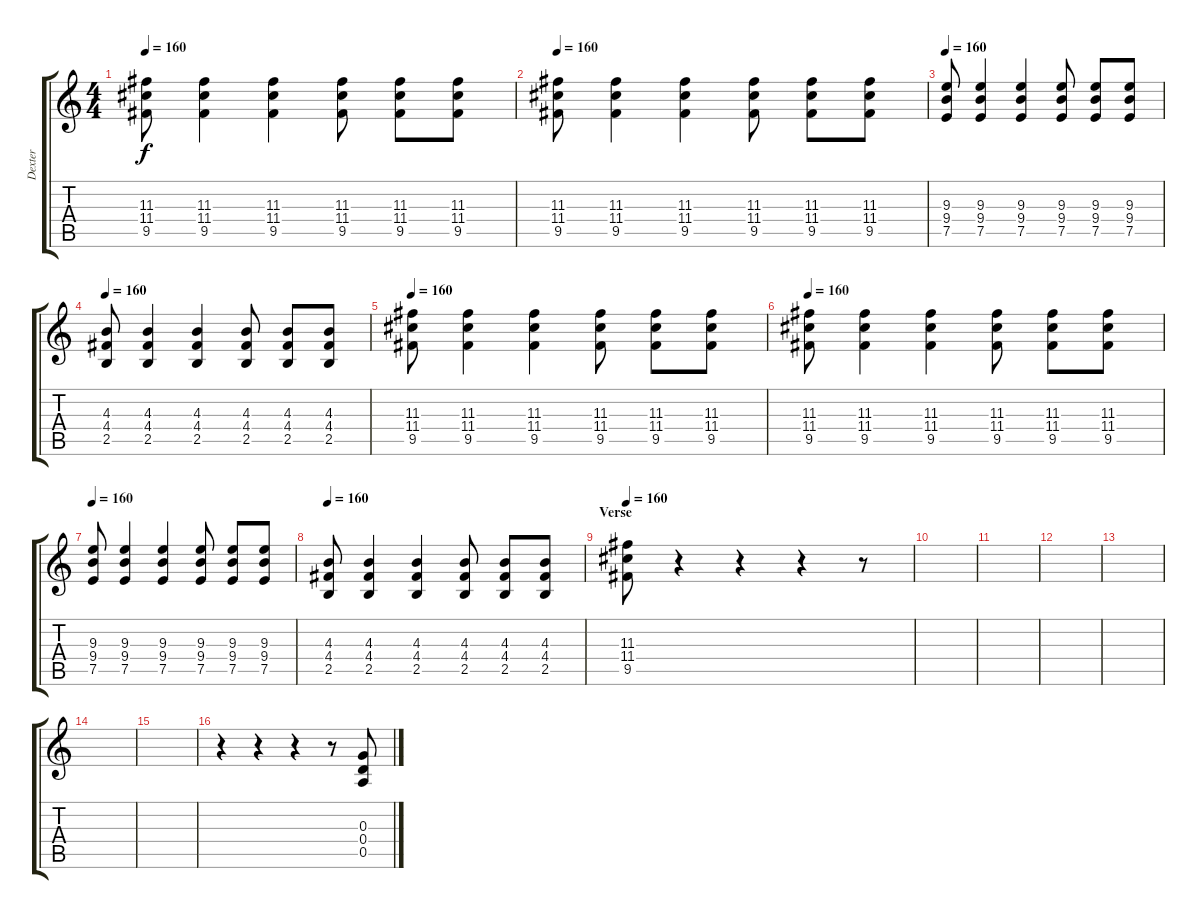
\track ("Dexter" "Dexter") {instrument distortionguitar}
\staff {score tabs}
\tuning (E4 B3 G3 D3 A2 E2) {hide}
\ts (4 4)
\tempo 160
\clef g2
\ks c
(11.3 11.4 9.5).8{dy f} (11.3 11.4 9.5).4 (11.3 11.4 9.5).4 (11.3 11.4 9.5).8 (11.3 11.4 9.5).8 (11.3 11.4 9.5).8 |
\tempo 160
(11.3 11.4 9.5).8 (11.3 11.4 9.5).4 (11.3 11.4 9.5).4 (11.3 11.4 9.5).8 (11.3 11.4 9.5).8 (11.3 11.4 9.5).8 |
\tempo 160
(9.3 9.4 7.5).8 (9.3 9.4 7.5).4 (9.3 9.4 7.5).4 (9.3 9.4 7.5).8 (9.3 9.4 7.5).8 (9.3 9.4 7.5).8 |
\tempo 160
(4.3 4.4 2.5).8 (4.3 4.4 2.5).4 (4.3 4.4 2.5).4 (4.3 4.4 2.5).8 (4.3 4.4 2.5).8 (4.3 4.4 2.5).8 |
\tempo 160
(11.3 11.4 9.5).8 (11.3 11.4 9.5).4 (11.3 11.4 9.5).4 (11.3 11.4 9.5).8 (11.3 11.4 9.5).8 (11.3 11.4 9.5).8 |
\tempo 160
(11.3 11.4 9.5).8 (11.3 11.4 9.5).4 (11.3 11.4 9.5).4 (11.3 11.4 9.5).8 (11.3 11.4 9.5).8 (11.3 11.4 9.5).8 |
\tempo 160
(9.3 9.4 7.5).8 (9.3 9.4 7.5).4 (9.3 9.4 7.5).4 (9.3 9.4 7.5).8 (9.3 9.4 7.5).8 (9.3 9.4 7.5).8 |
\tempo 160
(4.3 4.4 2.5).8 (4.3 4.4 2.5).4 (4.3 4.4 2.5).4 (4.3 4.4 2.5).8 (4.3 4.4 2.5).8 (4.3 4.4 2.5).8 |
\section ("" "Verse")
\tempo 160
(11.3 11.4 9.5).8 r.4 r.4 r.4 r.8 |
|
|
|
|
|
|
r.4 r.4 r.4 r.8 (0.3 0.4 0.5).8
